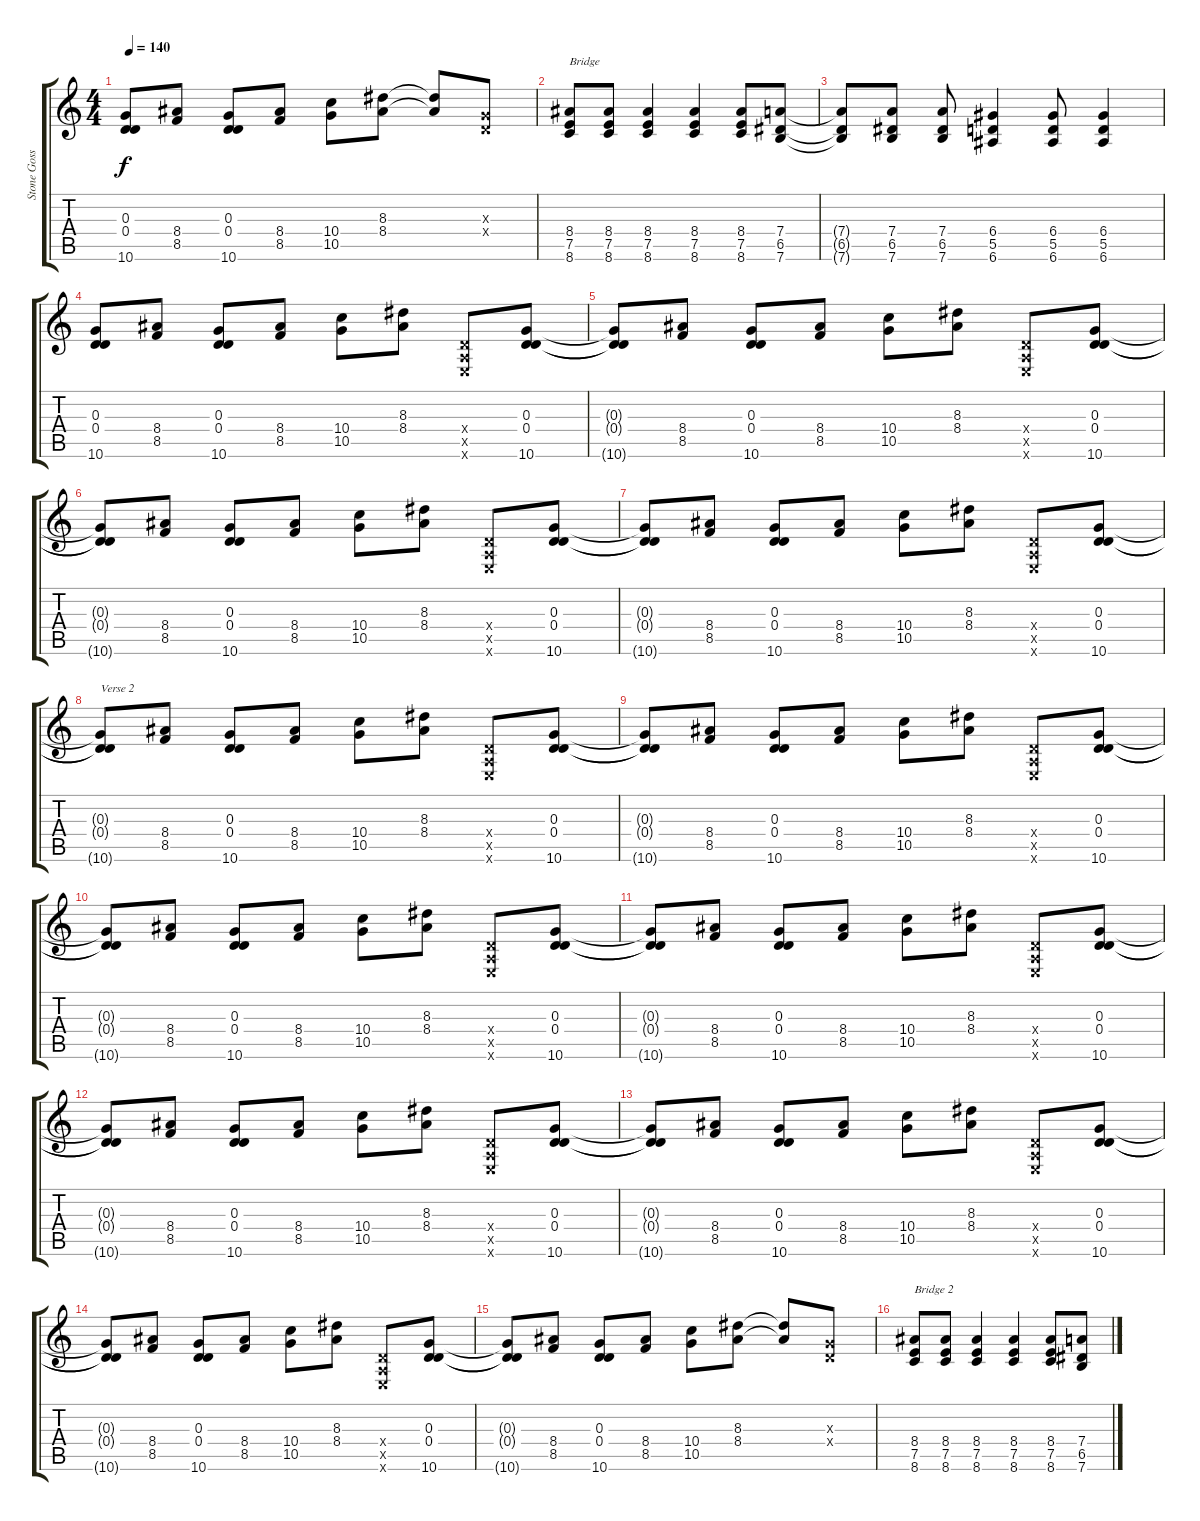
\track ("Stone Gossard" "Stone Goss") {instrument distortionguitar}
\staff {score tabs}
\tuning (E4 B3 G3 D3 A2 E2) {hide}
\ts (4 4)
\tempo 140
\clef g2
\ks c
(0.3{t} 0.4{t} 10.6{t}).8{dy f} (8.4 8.5).8 (0.3 0.4 10.6).8 (8.4 8.5).8 (10.4 10.5).8 (8.3 8.4).8 (8.3{t} 8.4{t}).8 (0.3{x} 0.4{x}).8 |
(8.4 7.5 8.6).8{txt "Bridge"} (8.4 7.5 8.6).8 (8.4 7.5 8.6).4 (8.4 7.5 8.6).4 (8.4 7.5 8.6).8 (7.4 6.5 7.6).8 |
(7.4{t} 6.5{t} 7.6{t}).8 (7.4 6.5 7.6).8 (7.4 6.5 7.6).8 (6.4 5.5 6.6).4 (6.4 5.5 6.6).8 (6.4 5.5 6.6).4 |
(0.3 0.4 10.6).8 (8.4 8.5).8 (0.3 0.4 10.6).8 (8.4 8.5).8 (10.4 10.5).8 (8.3 8.4).8 (0.4{x} 0.5{x} 0.6{x}).8 (0.3 0.4 10.6).8 |
(0.3{t} 0.4{t} 10.6{t}).8 (8.4 8.5).8 (0.3 0.4 10.6).8 (8.4 8.5).8 (10.4 10.5).8 (8.3 8.4).8 (0.4{x} 0.5{x} 0.6{x}).8 (0.3 0.4 10.6).8 |
(0.3{t} 0.4{t} 10.6{t}).8 (8.4 8.5).8 (0.3 0.4 10.6).8 (8.4 8.5).8 (10.4 10.5).8 (8.3 8.4).8 (0.4{x} 0.5{x} 0.6{x}).8 (0.3 0.4 10.6).8 |
(0.3{t} 0.4{t} 10.6{t}).8 (8.4 8.5).8 (0.3 0.4 10.6).8 (8.4 8.5).8 (10.4 10.5).8 (8.3 8.4).8 (0.4{x} 0.5{x} 0.6{x}).8 (0.3 0.4 10.6).8 |
(0.3{t} 0.4{t} 10.6{t}).8{txt "Verse 2"} (8.4 8.5).8 (0.3 0.4 10.6).8 (8.4 8.5).8 (10.4 10.5).8 (8.3 8.4).8 (0.4{x} 0.5{x} 0.6{x}).8 (0.3 0.4 10.6).8 |
(0.3{t} 0.4{t} 10.6{t}).8 (8.4 8.5).8 (0.3 0.4 10.6).8 (8.4 8.5).8 (10.4 10.5).8 (8.3 8.4).8 (0.4{x} 0.5{x} 0.6{x}).8 (0.3 0.4 10.6).8 |
(0.3{t} 0.4{t} 10.6{t}).8 (8.4 8.5).8 (0.3 0.4 10.6).8 (8.4 8.5).8 (10.4 10.5).8 (8.3 8.4).8 (0.4{x} 0.5{x} 0.6{x}).8 (0.3 0.4 10.6).8 |
(0.3{t} 0.4{t} 10.6{t}).8 (8.4 8.5).8 (0.3 0.4 10.6).8 (8.4 8.5).8 (10.4 10.5).8 (8.3 8.4).8 (0.4{x} 0.5{x} 0.6{x}).8 (0.3 0.4 10.6).8 |
(0.3{t} 0.4{t} 10.6{t}).8 (8.4 8.5).8 (0.3 0.4 10.6).8 (8.4 8.5).8 (10.4 10.5).8 (8.3 8.4).8 (0.4{x} 0.5{x} 0.6{x}).8 (0.3 0.4 10.6).8 |
(0.3{t} 0.4{t} 10.6{t}).8 (8.4 8.5).8 (0.3 0.4 10.6).8 (8.4 8.5).8 (10.4 10.5).8 (8.3 8.4).8 (0.4{x} 0.5{x} 0.6{x}).8 (0.3 0.4 10.6).8 |
(0.3{t} 0.4{t} 10.6{t}).8 (8.4 8.5).8 (0.3 0.4 10.6).8 (8.4 8.5).8 (10.4 10.5).8 (8.3 8.4).8 (0.4{x} 0.5{x} 0.6{x}).8 (0.3 0.4 10.6).8 |
(0.3{t} 0.4{t} 10.6{t}).8 (8.4 8.5).8 (0.3 0.4 10.6).8 (8.4 8.5).8 (10.4 10.5).8 (8.3 8.4).8 (8.3{t} 8.4{t}).8 (0.3{x} 0.4{x}).8 |
(8.4 7.5 8.6).8{txt "Bridge 2"} (8.4 7.5 8.6).8 (8.4 7.5 8.6).4 (8.4 7.5 8.6).4 (8.4 7.5 8.6).8 (7.4 6.5 7.6).8
